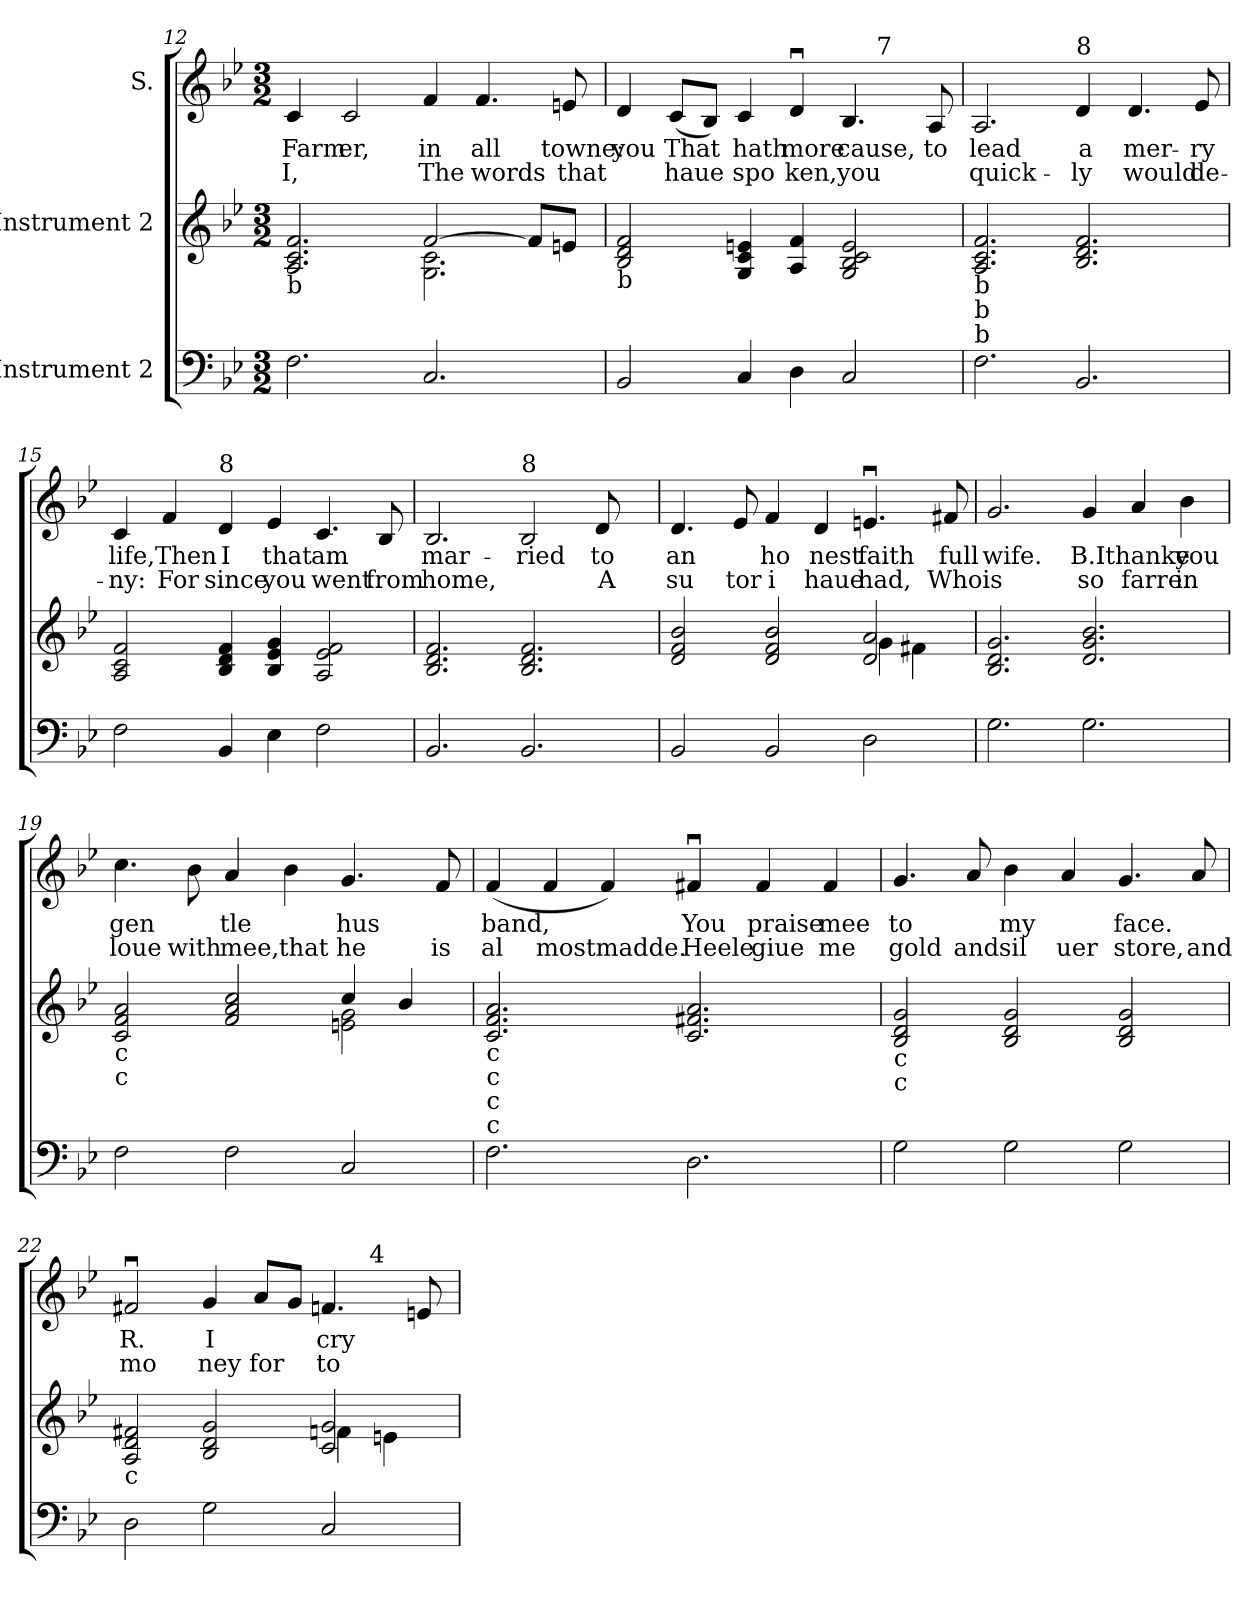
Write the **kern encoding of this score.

**kern	**kern	**kern	**text	**text
*part3	*part2	*part1	*part1	*part1
*staff3	*staff2	*staff1	*staff1	*staff1
*I"Instrument 2	*I"Instrument 2	*I"S.	*	*
*clefF4	*clefG2	*clefG2	*	*
*k[b-e-]	*k[b-e-]	*k[b-e-]	*	*
*B-:	*B-:	*B-:	*	*
*M3/2	*M3/2	*M3/2	*	*
=12	=12	=12	=12	=12
*	*^	*	*	*
!	!LO:TX:b:t=b	!	!	!	!
!	!	!	!	!LO:LY:b:rj	!LO:LY:b:rj
2.F\	2.c/ 2.A/ 2.f/	2.ryy	4c/	Farm	I,
!	!	!	!	!LO:LY:b:rj	!LO:LY:b:rj
.	.	.	2c/	er,	.
!	!	!	!	!LO:LY:b:rj	!LO:LY:b:rj
2.C/	[>2f/	2.G\ 2.c\	4f/	in	The
!	!	!	!	!LO:LY:b:rj	!LO:LY:b:rj
.	.	.	4.f/	all	words
.	8f/L]	.	.	.	.
!	!	!	!	!LO:LY:b:rj	!LO:LY:b:rj
.	8en/J	.	8en/	towne:	that
*	*v	*v	*	*	*
=13	=13	=13	=13	=13
!	!LO:TX:b:t=b	!	!	!
!	!	!	!LO:LY:b:rj	!LO:LY:b:rj
*	*	*^	*	*
2BB-/	2d/ 2B-/ 2f/	4d/	1ryy	you	.
!	!	!	!	!LO:LY:b:rj	!LO:LY:b:rj
.	.	(<8c/L	.	That	haue
!	!	!	!	!LO:LY:b:rj	!LO:LY:b:rj
.	.	8B-/J)	.	.	.
!	!	!	!	!LO:LY:b:rj	!LO:LY:b:rj
4C/	4en/ 4G/ 4c/	4c/	.	hath	spo
!	!	!	!	!LO:LY:b:rj	!LO:LY:b:rj
4D\	4A/ 4f/	4du>/	.	more	ken,
!	!	!	!	!LO:LY:b:rj	!LO:LY:b:rj
2C/	2e/ 2B-/ 2G/ 2c/	4.B-/	8ryy	cause,	you
!	!	!	!LO:TX:a:t=7	!	!
.	.	.	4.ryy	.	.
!	!	!	!	!LO:LY:b:rj	!LO:LY:b:rj
.	.	8A/	.	to	.
!!LO:PB:g=z
=14	=14	=14	=14	=14	=14
!	!LO:TX:b:t=b	!	!	!	!
!	!LO:TX:b:t=b	!	!	!	!
!	!LO:TX:b:t=b	!	!	!	!
!	!	!	!	!LO:LY:b:rj	!LO:LY:b:rj
*	*	*v	*v	*	*
2.F\	2.c/ 2.A/ 2.f/	2.A/	lead	quick-
!	!	!LO:TX:a:t=8	!	!
!	!	!	!LO:LY:b:rj	!LO:LY:b:rj
2.BB-/	2.f/ 2.d/ 2.B-/	4d/	-a	ly
!	!	!	!LO:LY:b:rj	!LO:LY:b:rj
.	.	4.d/	mer-	-would
!	!	!	!LO:LY:b:rj	!LO:LY:b:rj
.	.	8e-/	ry	de-
=15	=15	=15	=15	=15
!	!	!	!LO:LY:b:rj	!LO:LY:b:rj
2F\	2c/ 2A/ 2f/	4c/	-life,	ny:
!	!	!	!LO:LY:b:rj	!LO:LY:b:rj
.	.	4f/	Then	For
!	!	!LO:TX:a:t=8	!	!
!	!	!	!LO:LY:b:rj	!LO:LY:b:rj
4BB-/	4d/ 4B-/ 4f/	4d/	I	since
!	!	!	!LO:LY:b:rj	!LO:LY:b:rj
4E-\	4g/ 4B-/ 4e-/	4e->/	that	you
!	!	!	!LO:LY:b:rj	!LO:LY:b:rj
2F\	2e-/ 2A/ 2f/	4.c/	am	went
!	!	!	!LO:LY:b:rj	!LO:LY:b:rj
.	.	8B-/	.	from
=16	=16	=16	=16	=16
!	!	!	!LO:LY:b:rj	!LO:LY:b:rj
2.BB-/	2.f/ 2.d/ 2.B-/	2.B-/	mar-	-home,
!	!	!LO:TX:a:t=8	!	!
!	!	!	!LO:LY:b:rj	!LO:LY:b:rj
2.BB-/	2.d/ 2.B-/ 2.f/	2B-/	ried	.
!	!	!	!LO:LY:b:rj	!LO:LY:b:rj
.	.	8d/	to	A
.	.	8ryy	.	.
!!LO:PB:g=z
=17	=17	=17	=17	=17
*	*^	*	*	*
!	!	!	!	!LO:LY:b:rj	!LO:LY:b:rj
2BB-/	2f/ 2d/ 2b-/	1ryy	4.d/	an	su
!	!	!	!	!LO:LY:b:rj	!LO:LY:b:rj
.	.	.	8e-/	.	tor
!	!	!	!	!LO:LY:b:rj	!LO:LY:b:rj
2BB-/	2b-/ 2d/ 2f/	.	4f/	ho	i
!	!	!	!	!LO:LY:b:rj	!LO:LY:b:rj
.	.	.	4d/	nest	haue
!	!	!	!	!LO:LY:b:rj	!LO:LY:b:rj
2D\	2d/ 2a/	4g\	4.enu>/	faith	had,
.	.	4f#X\	.	.	.
!	!	!	!	!LO:LY:b:rj	!LO:LY:b:rj
.	.	.	8f#X/	full	Who
*	*v	*v	*	*	*
=18	=18	=18	=18	=18
!	!	!	!LO:LY:b:rj	!LO:LY:b:rj
2.G\	2.d/ 2.B-/ 2.g/	2.g/	wife.	is
!	!	!	!LO:LY:b:rj	!LO:LY:b:rj
2.G\	2.g/ 2.d/ 2.b-/	4g/	B.Ithanke	so
!	!	!	!LO:LY:b:rj	!LO:LY:b:rj
.	.	4a/	.	farre
!	!	!	!LO:LY:b:rj	!LO:LY:b:rj
.	.	4b-\	you	in
=19	=19	=19	=19	=19
*	*^	*	*	*
!	!LO:TX:b:t=c	!	!	!	!
!	!LO:TX:b:t=c	!	!	!	!
!	!	!	!	!LO:LY:b:rj	!LO:LY:b:rj
2F\	2f/ 2c/ 2a/	1ryy	4.cc\	gen	loue
!	!	!	!	!LO:LY:b:rj	!LO:LY:b:rj
.	.	.	8b-\	.	with
!	!	!	!	!LO:LY:b:rj	!LO:LY:b:rj
2F\	2a/ 2f/ 2cc/	.	4a/	tle	mee,
!	!	!	!	!LO:LY:b:rj	!LO:LY:b:rj
.	.	.	4b-\	.	that
!	!	!	!	!LO:LY:b:rj	!LO:LY:b:rj
2C/	4cc/	2g\ 2en\	4.g/	hus	he
.	4b-/	.	.	.	.
!	!	!	!	!LO:LY:b:rj	!LO:LY:b:rj
.	.	.	8f/	.	is
*	*v	*v	*	*	*
!!LO:LB:g=z
=20	=20	=20	=20	=20
!	!LO:TX:b:t=c	!	!	!
!	!LO:TX:b:t=c	!	!	!
!	!LO:TX:b:t=c	!	!	!
!	!LO:TX:b:t=c	!	!	!
!	!	!	!LO:LY:b:rj	!LO:LY:b:rj
2.F\	2.f/ 2.c/ 2.a/	(<4f/	band,	al
!	!	!	!LO:LY:b:rj	!LO:LY:b:rj
.	.	4f/	.	most
!	!	!	!LO:LY:b:rj	!LO:LY:b:rj
.	.	4f/)	.	madde.
!	!	!	!LO:LY:b:rj	!LO:LY:b:rj
2.D\	2.a/ 2.c/ 2.f#X/	4f#Xu>/	You	Heele
!	!	!	!LO:LY:b:rj	!LO:LY:b:rj
.	.	4f#/	praise	giue
!	!	!	!LO:LY:b:rj	!LO:LY:b:rj
.	.	4f#/	mee	me
=21	=21	=21	=21	=21
!	!LO:TX:b:t=c	!	!	!
!	!LO:TX:b:t=c	!	!	!
!	!	!	!LO:LY:b:rj	!LO:LY:b:rj
2G\	2g/ 2d/ 2B-/	4.g/	to	gold
!	!	!	!LO:LY:b:rj	!LO:LY:b:rj
.	.	8a/	.	and
!	!	!	!LO:LY:b:rj	!LO:LY:b:rj
2G\	2g/ 2d/ 2B-/	4b-\	my	sil
!	!	!	!LO:LY:b:rj	!LO:LY:b:rj
.	.	4a/	.	uer
!	!	!	!LO:LY:b:rj	!LO:LY:b:rj
2G\	2g/ 2d/ 2B-/	4.g/	face.	store,
!	!	!	!LO:LY:b:rj	!LO:LY:b:rj
.	.	8a/	.	and
=22	=22	=22	=22	=22
*	*^	*	*	*
!	!LO:TX:b:t=c	!	!	!	!
!	!	!	!	!LO:LY:b:rj	!LO:LY:b:rj
*	*	*	*^	*	*
2D\	2d/ 2A/ 2f#X/	1ryy	2f#Xu>/	1ryy	R.	mo
!	!	!	!	!	!LO:LY:b:rj	!LO:LY:b:rj
2G\	2d/ 2B-/ 2g/	.	4g/	.	I	ney
!	!	!	!	!	!LO:LY:b:rj	!LO:LY:b:rj
.	.	.	8a/L	.	.	for
!	!	!	!	!	!LO:LY:b:rj	!LO:LY:b:rj
.	.	.	8g/J	.	.	.
!	!	!	!	!	!LO:LY:b:rj	!LO:LY:b:rj
2C/	2g/ 2c/	4fn\	4.fn/	8..ryy	cry	to
!	!	!	!	!LO:TX:a:t=4	!	!
.	.	.	.	4ryy	.	.
.	.	4en\	.	.	.	.
!	!	!	!	!	!LO:LY:b:rj	!LO:LY:b:rj
.	.	.	8en/	.	.	.
.	.	.	.	32ryy	.	.
*	*v	*v	*	*	*	*
*	*	*v	*v	*	*
=	=	=	=	=
*-	*-	*-	*-	*-
